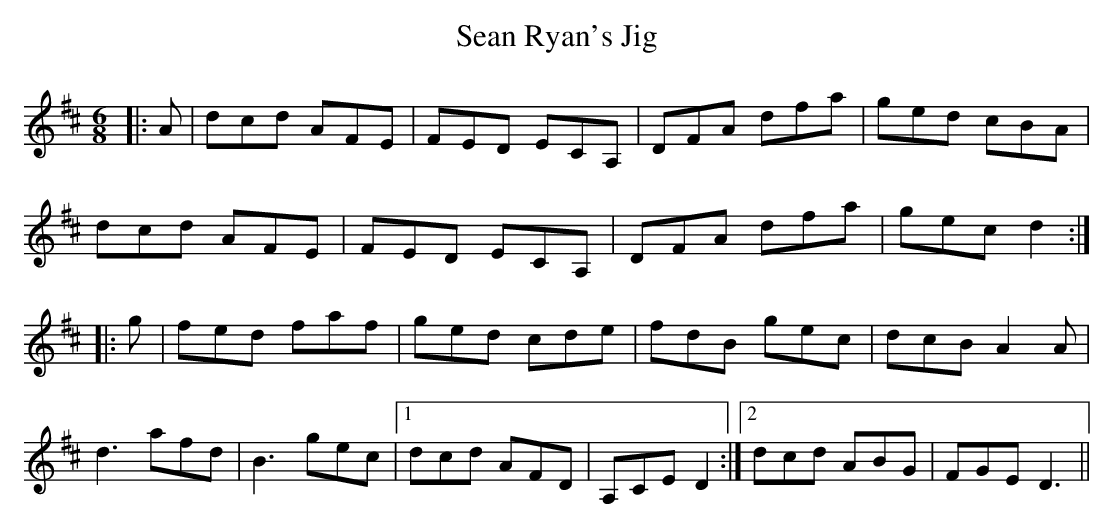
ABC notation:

X:1
T:Sean Ryan's Jig
M:6/8
L:1/8
K:D
|:A|dcd AFE|FED ECA,|DFA dfa|ged cBA|!
dcd AFE|FED ECA,|DFA dfa|gec d2:|!
|:g|fed faf|ged cde|fdB gec|dcB A2A|!
d3 afd|B3 gec|1 dcd AFD|A,CE D2:|2 dcd ABG|FGE D3||!
